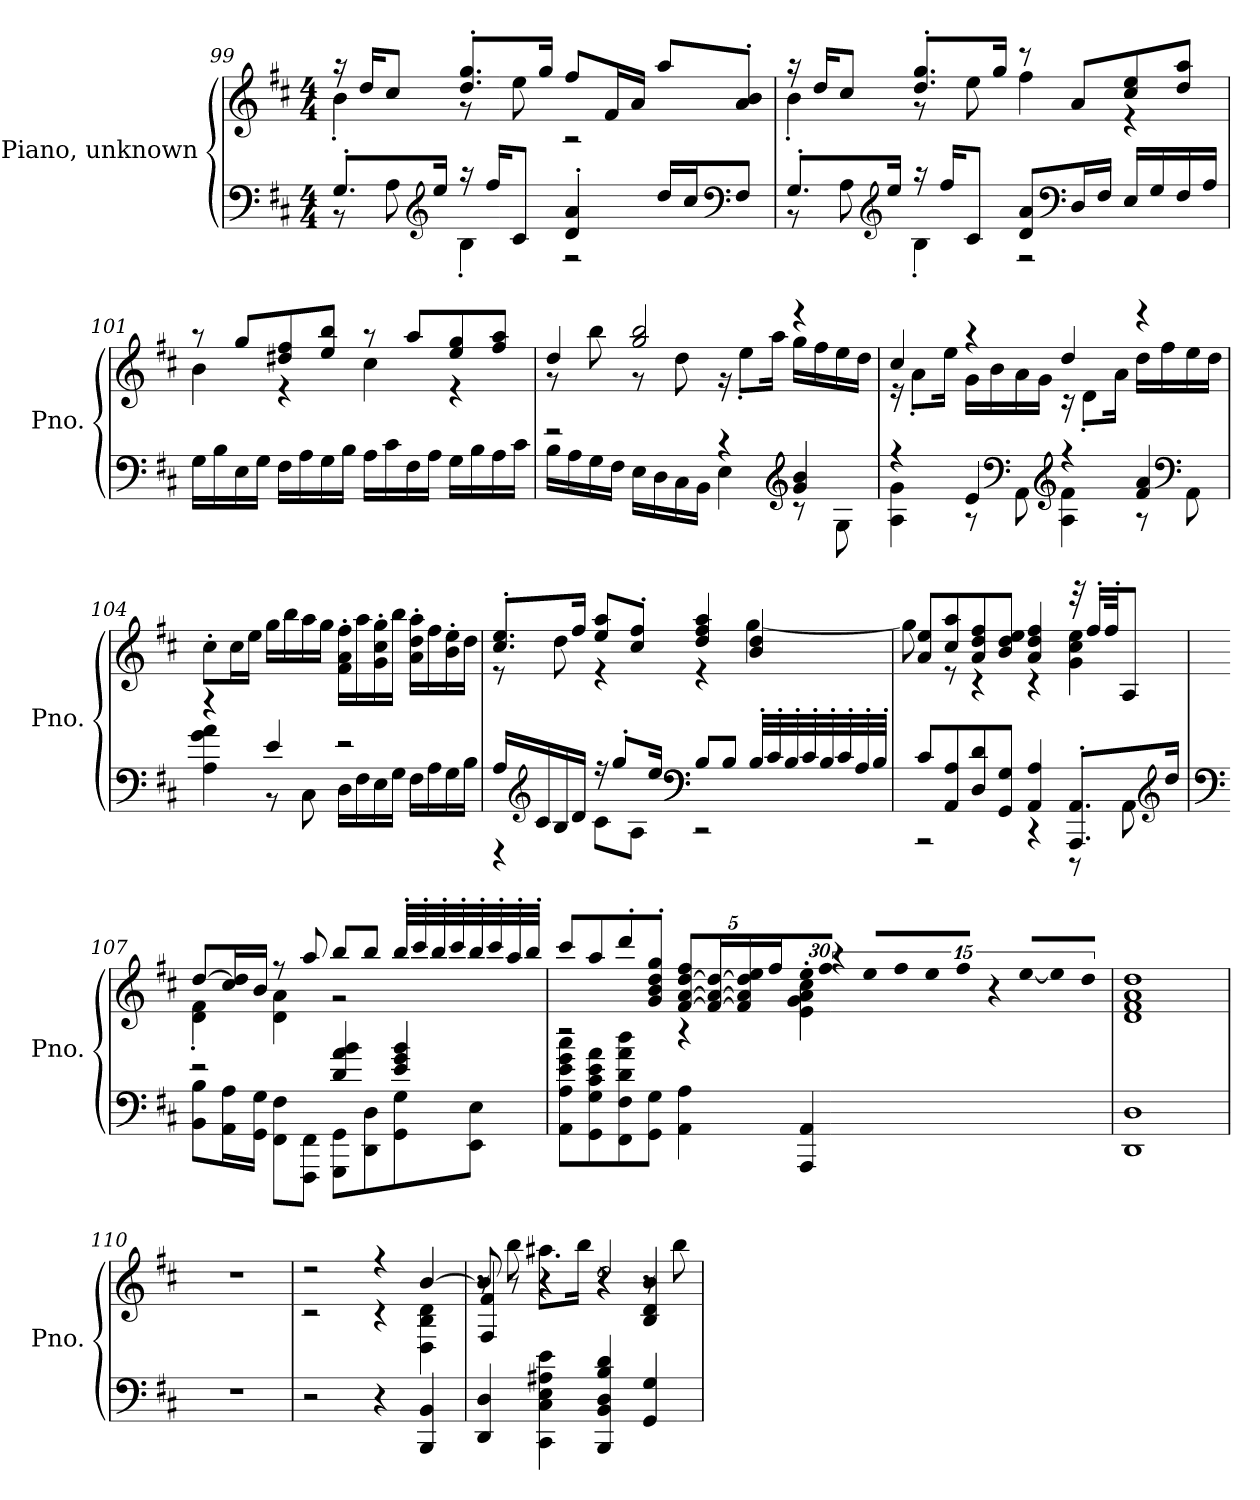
**kern	**kern
*part1	*part1
*staff2	*staff1
*I"Piano, unknown	*
*I'Pno.	*
*clefF4	*clefG2
*k[f#c#]	*k[f#c#]
*M4/4	*M4/4
=99	=99
*^	*^
8.G'/L	8r	16r	4b'\
.	.	16dd/KL	.
.	8A\	8cc#/J	.
*clefG2	*	*	*
16ee/Jk	.	.	.
16r	4B'\	8.dd/' 8.gg/'L	8r
16ff#/KL	.	.	.
8c#/J	.	.	8ee\
.	.	16gg/Jk	.
4d/' 4a/'	2r	8ff#/L	2r
.	.	16f#/L	.
.	.	16a/JJ	.
16dd/LL	.	8aa/L	.
16cc#/J	.	.	.
*clefF4	*	*	*
8F#/J	.	8a/' 8b/'J	.
!!LO:PB:g=z	!!
=100	=100	=100	=100
8.G'/L	8r	16r	4b'\
.	.	16dd/KL	.
.	8A\	8cc#/J	.
*clefG2	*	*	*
16ee/Jk	.	.	.
16r	4B'\	8.dd/' 8.gg/'L	8r
16ff#/KL	.	.	.
8c#/J	.	.	8ee\
.	.	16gg/Jk	.
8d/ 8a/L	2r	8r	4ff#\
*clefF4	*	*	*
16D/L	.	8a/L	.
16F#/JJ	.	.	.
16E/LL	.	8cc#/ 8ee/	4r
16G/	.	.	.
16F#/	.	8dd/ 8aa/J	.
16A/JJ	.	.	.
*v	*v	*	*
=101	=101	=101
16G\LL	8r	4b\
16B\	.	.
16E\	8gg/L	.
16G\JJ	.	.
16F#\LL	8dd#X/ 8ff#/	4r
16A\	.	.
16G\	8ee/ 8bb/J	.
16B\JJ	.	.
16A\LL	8r	4cc#\
16c#\	.	.
16F#\	8aa/L	.
16A\JJ	.	.
16G\LL	8ee/ 8gg/	4r
16B\	.	.
16A\	8ff#/ 8aa/J	.
16c#\JJ	.	.
!!LO:LB:g=z	!!
=102	=102	=102
*^	*	*
2r	16B\LL	4dd/	8r
.	16A\	.	.
.	16G\	.	8bb\
.	16F#\JJ	.	.
.	16E\LL	2gg/ 2bb/	8r
.	16D\	.	.
.	16C#\	.	8dd\
.	16BB\JJ	.	.
4r	4E\	.	16r
.	.	.	8ee'\L
.	.	.	16aa\Jk
*clefG2	*	*	*
4g/ 4b/	8r	4r	16gg\LL
.	.	.	16ff#\
.	8G\	.	16ee\
.	.	.	16dd\JJ
=103	=103	=103	=103
4r	4A\ 4g\	4cc#/	16r
.	.	.	8a'\L
.	.	.	16ee\Jk
4e/	8r	4r	16g\LL
.	.	.	16b\
*clefF4	*	*	*
.	8AA\	.	16a\
.	.	.	16g\JJ
*clefG2	*	*	*
4r	4A\ 4f#\	4dd/	16r
.	.	.	8d'\L
.	.	.	16a\Jk
4f#/ 4a/	8r	4r	16dd\LL
.	.	.	16ff#\
*clefF4	*	*	*
.	8AA\	.	16ee\
.	.	.	16dd\JJ
*	*	*v	*v
!!LO:LB:g=z
=104	=104	=104
4r	4A\ 4g\ 4a\	8cc#'\L
.	.	16cc#\L
.	.	16ee\JJ
4e/	8r	16gg\LL
.	.	16bb\
.	8C#\	16aa\
.	.	16gg\JJ
2r	16D\LL	16f#\' 16a\' 16ff#\'LL
.	16F#\	16aa\
.	16E\	16g\' 16cc#\' 16gg\'
.	16G\JJ	16bb\JJ
.	16F#\LL	16a\' 16dd\' 16aa\'LL
.	16A\	16ff#\
.	16G\	16b\' 16ee\'
.	16B\JJ	16dd\JJ
=105	=105	=105
*	*	*^
16A/LL	4r	8.cc#/' 8.ee/'L	8r
*clefG2	*	*	*
16c#/	.	.	.
16B/	.	.	8dd\
16d/JJ	.	16ff#/Jk	.
16r	8c#\L	8ee/ 8aa/L	4r
8gg'/L	.	.	.
.	8A\J	8cc#/' 8ff#/'J	.
16ee/Jk	.	.	.
*clefF4	*	*	*
8B/L	2r	4dd/ 4ff#/ 4aa/	4r
8B/J	.	.	.
32B'/LLL	.	4b/ 4dd/	[4gg\
32c#'/	.	.	.
32B'/	.	.	.
32c#'/	.	.	.
32B'/	.	.	.
32c#'/	.	.	.
32A'/	.	.	.
32B'/JJJ	.	.	.
!!LO:LB:g=z	!!
=106	=106	=106	=106
8c#/L	2r	8a/ 8ee/L	8gg\]
8AA/ 8A/	.	8cc#/ 8aa/	8r
8D/ 8d/	.	8a/ 8dd/ 8ff#/	4r
8GG/ 8G/J	.	8b/ 8dd/ 8ee/J	.
4AA/ 4A/	4r	4a/ 4dd/ 4ff#/	4r
8.AAA/' 8.AA/'L	8r	32r	4g\ 4cc#\ 4ee\
.	.	16ff#'/LL	.
.	.	32ff#'/JK	.
.	8AA\	8A/J	.
*clefG2	*	*	*
16dd/Jk	.	.	.
=107	=107	=107	=107
*clefF4	*	*	*
2r	8BB\ 8B\L	[8dd/L	4d\' 4f#\'
.	16AA\ 16A\L	16cc#/ 16dd/]L	.
.	16GG\ 16G\JJ	16b/JJ	.
.	8FF#\ 8F#\L	8r	4d\ 4a\
.	8FFF#\ 8FF#\J	8aa/	.
4d/ 4a/ 4b/	8GGG\ 8GG\L	8bb/L	2r
.	8DD\ 8D\	8bb/J	.
4e/ 4g/ 4b/	8GG\ 8G\	32bb'/LLL	.
.	.	32ccc#'/	.
.	.	32bb'/	.
.	.	32ccc#'/	.
.	8EE\ 8E\J	32bb'/	.
.	.	32ccc#'/	.
.	.	32aa'/	.
.	.	32bb'/JJJ	.
*v	*v	*	*
!!LO:LB:g=z	!!
=108	=108	=108
8AA\ 8A\ 8e\ 8g\ 8cc#\L	8ccc#/L	2r
8GG\ 8G\ 8c#\ 8e\ 8a\	8aa/	.
8FF#\ 8F#\ 8d\ 8a\ 8dd\	8ddd'/	.
8GG\ 8G\J	8g/' 8b/' 8dd/' 8gg/'J	.
*	*Xbrackettup	*
4AA\ 4A\	[10f#/ [10a/ [10dd/ 10ff#/L	4r
.	20f#/_ 20a/_ 20dd/_L	.
.	20f#/] 20a/] 20dd/] 20ee/	.
.	20ff#/	.
*	*brackettup	*
!	!LO:N:vis=64	!
4AAA/ 4AA/	960%17ee'/LL	4e\ 4g\ 4a\ 4cc#\
!	!LO:N:vis=64	!
.	960%17ff#/JJJJ	.
.	1920ryy	.
!	!LO:N:vis=128	!
.	1920%17r	.
!	!LO:N:vis=256	!
.	1920%17ee/KLLLL	.
!	!LO:N:vis=64	!
.	960%17ff#/	.
!	!LO:N:vis=64	!
.	960%17ee/	.
!	!LO:N:vis=64	!
.	960%17ff#/JJJJ	.
.	1920ryy	.
!	!LO:N:vis=128	!
.	1920%17r	.
!	!LO:N:vis=256	!
.	[1920%17ee/KKKLL	.
.	16ee/]	.
.	16dd/JJ	.
*	*v	*v
=109	=109
1DD 1D	1d 1f# 1a 1dd
=110	=110
1r	1r
=111	=111
*	*^
2r	2r	2r
4r	4r	4r
4BBB/ 4BB/	[4b/	4D\ 4B\ 4d\
=112	=112	=112
*	*	*^
4DD/ 4D/	8b/]	8r	4F#/ 4f#/
.	8r	8bb\	.
4CC#\ 4C#\ 4E\ 4A#X\ 4e\	4r	8.aa#X\L	4r
.	.	16bb\Jk	.
4BBB/ 4BB/ 4D/ 4B/ 4d/	2dd/	4r	4r
4GG/ 4G/	.	8r	4B/ 4d/ 4b/
.	.	8bb\	.
*	*v	*v	*v
=	=
*-	*-
